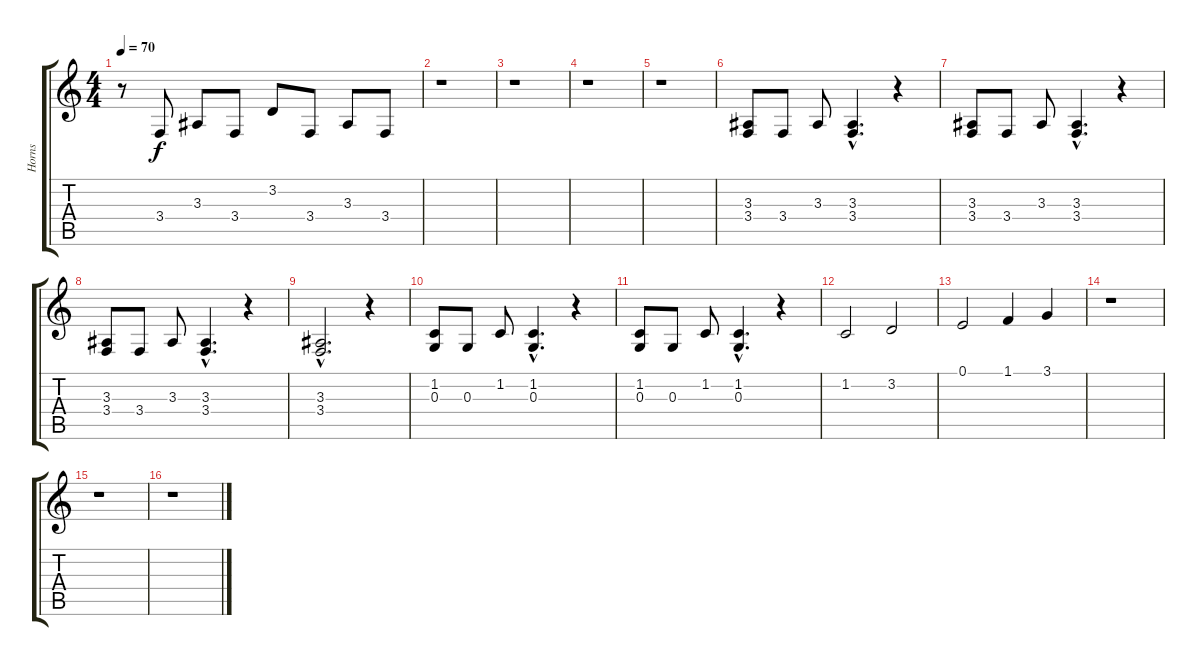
\track ("Horns               " "Horns     ") {instrument stringensemble1}
\staff {score tabs}
\tuning (E4 B3 G3 D3 A2 E2) {hide}
\ts (4 4)
\tempo 70
\clef g2
\ks c
r.8{dy f} 3.4.8 3.3.8 3.4.8 3.2.8 3.4.8 3.3.8 3.4.8 |
r.1 |
r.1 |
r.1 |
r.1 |
(3.3 3.4).8 3.4.8 3.3.8 (3.3{hac} 3.4{hac}).4{d} r.4 |
(3.3 3.4).8 3.4.8 3.3.8 (3.3{hac} 3.4{hac}).4{d} r.4 |
(3.3 3.4).8 3.4.8 3.3.8 (3.3{hac} 3.4{hac}).4{d} r.4 |
(3.3{hac} 3.4{hac}).2{d} r.4 |
(1.2 0.3).8 0.3.8 1.2.8 (1.2{hac} 0.3{hac}).4{d} r.4 |
(1.2 0.3).8 0.3.8 1.2.8 (1.2{hac} 0.3{hac}).4{d} r.4 |
1.2.2 3.2.2 |
0.1.2 1.1.4 3.1.4 |
r.1 |
r.1 |
r.1
